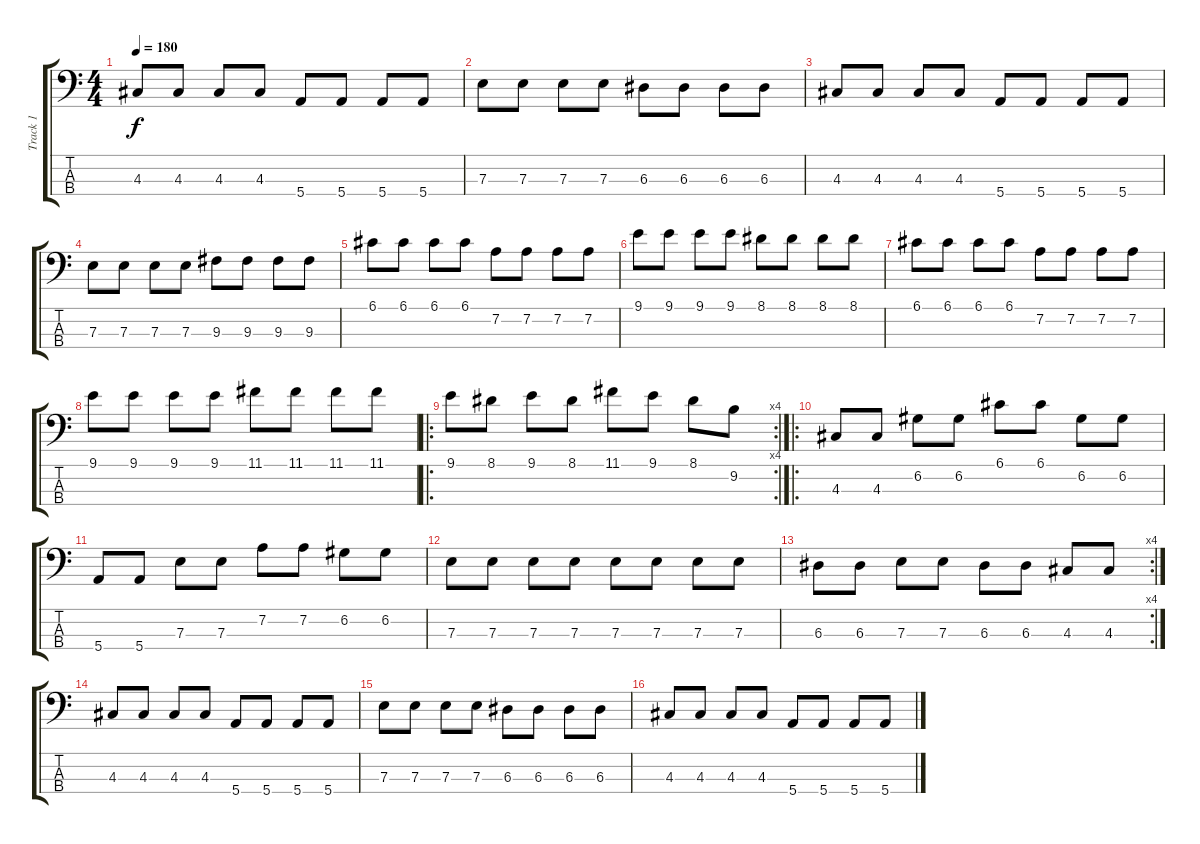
\track ("Track 1" "Track 1") {instrument electricbasspick}
\staff {score tabs}
\tuning (G2 D2 A1 E1) {hide}
\ts (4 4)
\tempo 180
\clef f4
\ks c
4.3.8{dy f} 4.3.8 4.3.8 4.3.8 5.4.8 5.4.8 5.4.8 5.4.8 |
7.3.8 7.3.8 7.3.8 7.3.8 6.3.8 6.3.8 6.3.8 6.3.8 |
4.3.8 4.3.8 4.3.8 4.3.8 5.4.8 5.4.8 5.4.8 5.4.8 |
7.3.8 7.3.8 7.3.8 7.3.8 9.3.8 9.3.8 9.3.8 9.3.8 |
6.1.8 6.1.8 6.1.8 6.1.8 7.2.8 7.2.8 7.2.8 7.2.8 |
9.1.8 9.1.8 9.1.8 9.1.8 8.1.8 8.1.8 8.1.8 8.1.8 |
6.1.8 6.1.8 6.1.8 6.1.8 7.2.8 7.2.8 7.2.8 7.2.8 |
9.1.8 9.1.8 9.1.8 9.1.8 11.1.8 11.1.8 11.1.8 11.1.8 |
\ro
\rc 4
9.1.8 8.1.8 9.1.8 8.1.8 11.1.8 9.1.8 8.1.8 9.2.8 |
\ro
4.3.8 4.3.8 6.2.8 6.2.8 6.1.8 6.1.8 6.2.8 6.2.8 |
5.4.8 5.4.8 7.3.8 7.3.8 7.2.8 7.2.8 6.2.8 6.2.8 |
7.3.8 7.3.8 7.3.8 7.3.8 7.3.8 7.3.8 7.3.8 7.3.8 |
\rc 4
6.3.8 6.3.8 7.3.8 7.3.8 6.3.8 6.3.8 4.3.8 4.3.8 |
4.3.8 4.3.8 4.3.8 4.3.8 5.4.8 5.4.8 5.4.8 5.4.8 |
7.3.8 7.3.8 7.3.8 7.3.8 6.3.8 6.3.8 6.3.8 6.3.8 |
4.3.8 4.3.8 4.3.8 4.3.8 5.4.8 5.4.8 5.4.8 5.4.8
